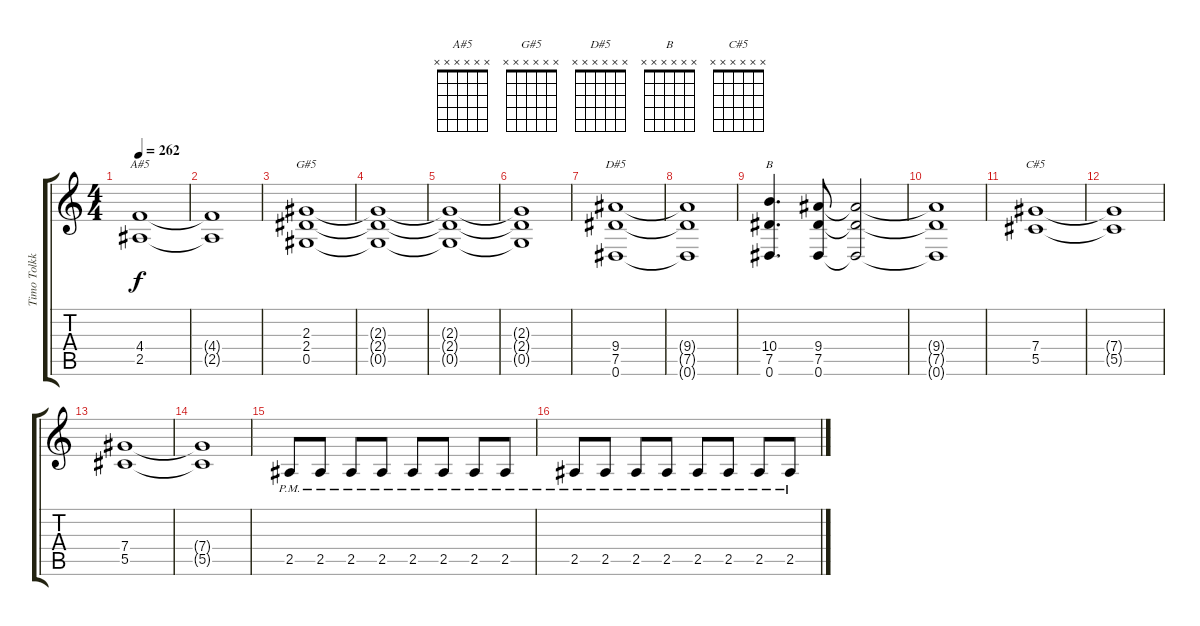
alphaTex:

\track ("Timo Tolkki" "Timo Tolkk") {instrument distortionguitar}
\staff {score tabs}
\tuning (Eb4 Bb3 Gb3 Db3 Ab2 Eb2) {hide}
\chord ("A#5" x x x x x x)
\chord ("G#5" x x x x x x)
\chord ("D#5" x x x x x x)
\chord ("B" x x x x x x)
\chord ("C#5" x x x x x x)
\ts (4 4)
\tempo 262
\clef g2
\ks c
(4.4 2.5).1{ch "A#5" dy f} |
(4.4{t} 2.5{t}).1 |
(2.3 2.4 0.5).1{ch "G#5"} |
(2.3{t} 2.4{t} 0.5{t}).1 |
(2.3{t} 2.4{t} 0.5{t}).1 |
(2.3{t} 2.4{t} 0.5{t}).1 |
(9.4 7.5 0.6).1{ch "D#5"} |
(9.4{t} 7.5{t} 0.6{t}).1 |
(10.4 7.5 0.6).4{d ch "B"} (9.4 7.5 0.6).8 (9.4{t} 7.5{t} 0.6{t}).2 |
(9.4{t} 7.5{t} 0.6{t}).1 |
(7.4 5.5).1{ch "C#5"} |
(7.4{t} 5.5{t}).1 |
(7.4 5.5).1 |
(7.4{t} 5.5{t}).1 |
2.5{pm}.8 2.5{pm}.8 2.5{pm}.8 2.5{pm}.8 2.5{pm}.8 2.5{pm}.8 2.5{pm}.8 2.5{pm}.8 |
2.5{pm}.8 2.5{pm}.8 2.5{pm}.8 2.5{pm}.8 2.5{pm}.8 2.5{pm}.8 2.5{pm}.8 2.5{pm}.8
